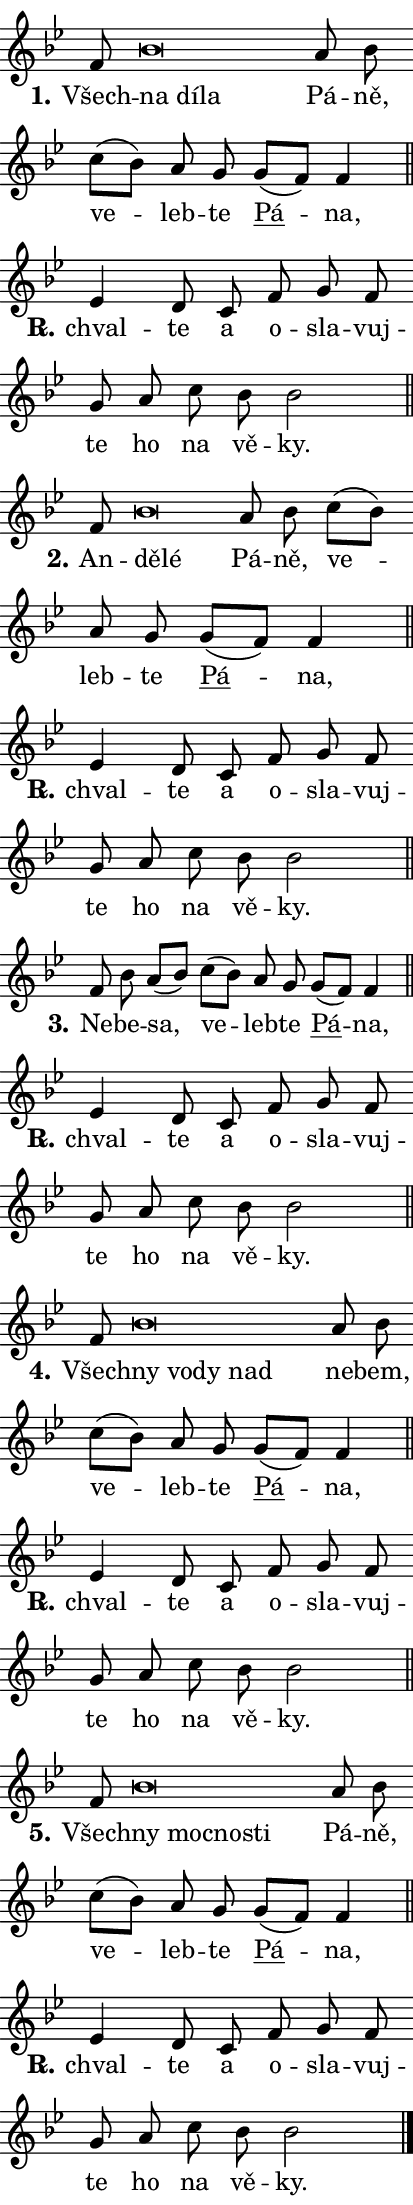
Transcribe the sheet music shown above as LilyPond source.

\version "2.22.1"
\header { tagline = "" }
\paper {
  indent = 0\cm
  top-margin = 0\cm
  right-margin = 0\cm
  bottom-margin = 0\cm
  left-margin = 0\cm
  paper-width = 7\cm
  page-breaking = #ly:one-page-breaking
  system-system-spacing.basic-distance = #11
  score-system-spacing.basic-distance = #11.3
  ragged-last = ##f
}


%% Author: Thomas Morley
%% https://lists.gnu.org/archive/html/lilypond-user/2020-05/msg00002.html
#(define (line-position grob)
"Returns position of @var[grob} in current system:
   @code{'start}, if at first time-step
   @code{'end}, if at last time-step
   @code{'middle} otherwise
"
  (let* ((col (ly:item-get-column grob))
         (ln (ly:grob-object col 'left-neighbor))
         (rn (ly:grob-object col 'right-neighbor))
         (col-to-check-left (if (ly:grob? ln) ln col))
         (col-to-check-right (if (ly:grob? rn) rn col))
         (break-dir-left
           (and
             (ly:grob-property col-to-check-left 'non-musical #f)
             (ly:item-break-dir col-to-check-left)))
         (break-dir-right
           (and
             (ly:grob-property col-to-check-right 'non-musical #f)
             (ly:item-break-dir col-to-check-right))))
        (cond ((eqv? 1 break-dir-left) 'start)
              ((eqv? -1 break-dir-right) 'end)
              (else 'middle))))

#(define (tranparent-at-line-position vctor)
  (lambda (grob)
  "Relying on @code{line-position} select the relevant enry from @var{vctor}.
Used to determine transparency,"
    (case (line-position grob)
      ((end) (not (vector-ref vctor 0)))
      ((middle) (not (vector-ref vctor 1)))
      ((start) (not (vector-ref vctor 2))))))

noteHeadBreakVisibility =
#(define-music-function (break-visibility)(vector?)
"Makes @code{NoteHead}s transparent relying on @var{break-visibility}"
#{
  \override NoteHead.transparent =
    #(tranparent-at-line-position break-visibility)
#})

#(define delete-ledgers-for-transparent-note-heads
  (lambda (grob)
    "Reads whether a @code{NoteHead} is transparent.
If so this @code{NoteHead} is removed from @code{'note-heads} from
@var{grob}, which is supposed to be @code{LedgerLineSpanner}.
As a result ledgers are not printed for this @code{NoteHead}"
    (let* ((nhds-array (ly:grob-object grob 'note-heads))
           (nhds-list
             (if (ly:grob-array? nhds-array)
                 (ly:grob-array->list nhds-array)
                 '()))
           ;; Relies on the transparent-property being done before
           ;; Staff.LedgerLineSpanner.after-line-breaking is executed.
           ;; This is fragile ...
           (to-keep
             (remove
               (lambda (nhd)
                 (ly:grob-property nhd 'transparent #f))
               nhds-list)))
      ;; TODO find a better method to iterate over grob-arrays, similiar
      ;; to filter/remove etc for lists
      ;; For now rebuilt from scratch
      (set! (ly:grob-object grob 'note-heads)  '())
      (for-each
        (lambda (nhd)
          (ly:pointer-group-interface::add-grob grob 'note-heads nhd))
        to-keep))))

hideNotes = {
  \noteHeadBreakVisibility #begin-of-line-visible
}
unHideNotes = {
  \noteHeadBreakVisibility #all-visible
}

% work-around for resetting accidentals
% https://lilypond.org/doc/v2.23/Documentation/notation/displaying-rhythms#unmetered-music
cadenzaMeasure = {
  \cadenzaOff
  \partial 1024 s1024
  \cadenzaOn
}

#(define-markup-command (accent layout props text) (markup?)
  "Underline accented syllable"
  (interpret-markup layout props
    #{\markup \override #'(offset . 4.3) \underline { #text }#}))

responsum = \markup \concat {
  "R" \hspace #-1.05 \path #0.1 #'((moveto 0 0.07) (lineto 0.9 0.8)) \hspace #0.05 "."
}

\layout {
    \context {
        \Staff
        \remove "Time_signature_engraver"
        \override LedgerLineSpanner.after-line-breaking = #delete-ledgers-for-transparent-note-heads
    }
    \context {
        \Voice {
            \override NoteHead.output-attributes = #'((class . "notehead"))
            \override Hairpin.height = #0.55
        }
    }
    \context {
        \Lyrics {
            \override StanzaNumber.output-attributes = #'((class . "stanzanumber"))
            \override LyricSpace.minimum-distance = #0.9
            \override LyricText.font-name = #"TeX Gyre Schola"
            \override LyricText.font-size = 1
            \override StanzaNumber.font-name = #"TeX Gyre Schola Bold"
            \override StanzaNumber.font-size = 1
        }
    }
}

% magnetic-lyrics.ily
%
%   written by
%     Jean Abou Samra <jean@abou-samra.fr>
%     Werner Lemberg <wl@gnu.org>
%
%   adapted by
%     Jiri Hon <jiri.hon@gmail.com>
%
% Version 2022-Apr-15

% https://www.mail-archive.com/lilypond-user@gnu.org/msg149350.html

#(define (Left_hyphen_pointer_engraver context)
   "Collect syllable-hyphen-syllable occurrences in lyrics and store
them in properties.  This engraver only looks to the left.  For
example, if the lyrics input is @code{foo -- bar}, it does the
following.

@itemize @bullet
@item
Set the @code{text} property of the @code{LyricHyphen} grob between
@q{foo} and @q{bar} to @code{foo}.

@item
Set the @code{left-hyphen} property of the @code{LyricText} grob with
text @q{foo} to the @code{LyricHyphen} grob between @q{foo} and
@q{bar}.
@end itemize

Use this auxiliary engraver in combination with the
@code{lyric-@/text::@/apply-@/magnetic-@/offset!} hook."
   (let ((hyphen #f)
         (text #f))
     (make-engraver
      (acknowledgers
       ((lyric-syllable-interface engraver grob source-engraver)
        (set! text grob)))
      (end-acknowledgers
       ((lyric-hyphen-interface engraver grob source-engraver)
        ;(when (not (grob::has-interface grob 'lyric-space-interface))
          (set! hyphen grob)));)
      ((stop-translation-timestep engraver)
       (when (and text hyphen)
         (ly:grob-set-object! text 'left-hyphen hyphen))
       (set! text #f)
       (set! hyphen #f)))))

#(define (lyric-text::apply-magnetic-offset! grob)
   "If the space between two syllables is less than the value in
property @code{LyricText@/.details@/.squash-threshold}, move the right
syllable to the left so that it gets concatenated with the left
syllable.

Use this function as a hook for
@code{LyricText@/.after-@/line-@/breaking} if the
@code{Left_@/hyphen_@/pointer_@/engraver} is active."
   (let ((hyphen (ly:grob-object grob 'left-hyphen #f)))
     (when hyphen
       (let ((left-text (ly:spanner-bound hyphen LEFT)))
         (when (grob::has-interface left-text 'lyric-syllable-interface)
           (let* ((common (ly:grob-common-refpoint grob left-text X))
                  (this-x-ext (ly:grob-extent grob common X))
                  (left-x-ext
                   (begin
                     ;; Trigger magnetism for left-text.
                     (ly:grob-property left-text 'after-line-breaking)
                     (ly:grob-extent left-text common X)))
                  ;; `delta` is the gap width between two syllables.
                  (delta (- (interval-start this-x-ext)
                            (interval-end left-x-ext)))
                  (details (ly:grob-property grob 'details))
                  (threshold (assoc-get 'squash-threshold details 0.2)))
             (when (< delta threshold)
               (let* (;; We have to manipulate the input text so that
                      ;; ligatures crossing syllable boundaries are not
                      ;; disabled.  For languages based on the Latin
                      ;; script this is essentially a beautification.
                      ;; However, for non-Western scripts it can be a
                      ;; necessity.
                      (lt (ly:grob-property left-text 'text))
                      (rt (ly:grob-property grob 'text))
                      (is-space (grob::has-interface hyphen 'lyric-space-interface))
                      (space (if is-space " " ""))
                      (space-markup (grob-interpret-markup grob " "))
                      (space-size (interval-length (ly:stencil-extent space-markup X)))
                      (extra-delta (if is-space space-size 0))
                      ;; Append new syllable.
                      (ltrt-space (if (and (string? lt) (string? rt))
                                (string-append lt space rt)
                                (make-concat-markup (list lt space rt))))
                      ;; Right-align `ltrt` to the right side.
                      (ltrt-space-markup (grob-interpret-markup
                               grob
                               (make-translate-markup
                                (cons (interval-length this-x-ext) 0)
                                (make-right-align-markup ltrt-space)))))
                 (begin
                   ;; Don't print `left-text`.
                   (ly:grob-set-property! left-text 'stencil #f)
                   ;; Set text and stencil (which holds all collected
                   ;; syllables so far) and shift it to the left.
                   (ly:grob-set-property! grob 'text ltrt-space)
                   (ly:grob-set-property! grob 'stencil ltrt-space-markup)
                   (ly:grob-translate-axis! grob (- (- delta extra-delta)) X))))))))))


#(define (lyric-hyphen::displace-bounds-first grob)
   ;; Make very sure this callback isn't triggered too early.
   (let ((left (ly:spanner-bound grob LEFT))
         (right (ly:spanner-bound grob RIGHT)))
     (ly:grob-property left 'after-line-breaking)
     (ly:grob-property right 'after-line-breaking)
     (ly:lyric-hyphen::print grob)))

squashThreshold = #0.4

\layout {
  \context {
    \Lyrics
    \consists #Left_hyphen_pointer_engraver
    \override LyricText.after-line-breaking =
      #lyric-text::apply-magnetic-offset!
    \override LyricHyphen.stencil = #lyric-hyphen::displace-bounds-first
    \override LyricText.details.squash-threshold = \squashThreshold
    \override LyricHyphen.minimum-distance = 0
    \override LyricHyphen.minimum-length = \squashThreshold
  }
}

squash = \override LyricText.details.squash-threshold = 9999
unSquash = \override LyricText.details.squash-threshold = \squashThreshold

left = \override LyricText.self-alignment-X = #LEFT
unLeft = \revert LyricText.self-alignment-X

starOffset = #(lambda (grob) 
                (let ((x_offset (ly:self-alignment-interface::aligned-on-x-parent grob)))
                  (if (= x_offset 0) 0 (+ x_offset 1.2))))

star = #(define-music-function (syllable)(string?)
"Append star separator at the end of a syllable"
#{
  \once \override LyricText.X-offset = #starOffset
  \lyricmode { \markup {
    #syllable
    \override #'((font-name . "TeX Gyre Schola Bold")) \hspace #0.2 \lower #0.65 \larger "*"
  } }
#})

starAccent = #(define-music-function (syllable)(string?)
"Append star separator at the end of a syllable and make accent"
#{
  \once \override LyricText.X-offset = #starOffset
  \lyricmode { \markup {
    \accent #syllable
    \override #'((font-name . "TeX Gyre Schola Bold")) \hspace #0.2 \lower #0.65 \larger "*"
  } }
#})

breath = #(define-music-function (syllable)(string?)
"Append breathing indicator at the end of a syllable"
#{
  \lyricmode { \markup { #syllable "+" } }
#})

optionalBreath = #(define-music-function (syllable)(string?)
"Append optional breathing indicator at the end of a syllable"
#{
  \lyricmode { \markup { #syllable "(+)" } }
#})


\score {
    <<
        \new Voice = "melody" { \cadenzaOn \key bes \major \relative { f'8 bes\breve*1/16 \hideNotes \breve*1/16 \breve*1/16 \bar "" \unHideNotes a8 bes \bar "" c[( bes)] \bar "" a g \bar "" \bar "" g[( f)] f4 \cadenzaMeasure \bar "||" \break } }
        \new Lyrics \lyricsto "melody" { \lyricmode { \set stanza = "1."
Všech -- \left na \squash dí -- la \unLeft \unSquash Pá -- ně, ve -- leb -- te \markup \accent Pá -- na, } }
    >>
    \layout {}
}

\score {
    <<
        \new Voice = "melody" { \cadenzaOn \key bes \major \relative { es'4 d8 c \bar "" f g f \bar "" g a \bar "" c bes bes2 \cadenzaMeasure \bar "||" \break } }
        \new Lyrics \lyricsto "melody" { \lyricmode { \set stanza = \responsum
chval -- te a o -- sla -- vuj -- te ho na vě -- ky. } }
    >>
    \layout {}
}

\score {
    <<
        \new Voice = "melody" { \cadenzaOn \key bes \major \relative { f'8 bes\breve*1/16 \hideNotes \breve*1/16 \bar "" \unHideNotes a8 bes \bar "" c[( bes)] \bar "" a g \bar "" \bar "" g[( f)] f4 \cadenzaMeasure \bar "||" \break } }
        \new Lyrics \lyricsto "melody" { \lyricmode { \set stanza = "2."
An -- \left dě -- \squash lé \unLeft \unSquash Pá -- ně, ve -- leb -- te \markup \accent Pá -- na, } }
    >>
    \layout {}
}

\score {
    <<
        \new Voice = "melody" { \cadenzaOn \key bes \major \relative { es'4 d8 c \bar "" f g f \bar "" g a \bar "" c bes bes2 \cadenzaMeasure \bar "||" \break } }
        \new Lyrics \lyricsto "melody" { \lyricmode { \set stanza = \responsum
chval -- te a o -- sla -- vuj -- te ho na vě -- ky. } }
    >>
    \layout {}
}

\score {
    <<
        \new Voice = "melody" { \cadenzaOn \key bes \major \relative { f'8 bes8 a8[( bes)] \bar "" c[( bes)] \bar "" a g \bar "" \bar "" g[( f)] f4 \cadenzaMeasure \bar "||" \break } }
        \new Lyrics \lyricsto "melody" { \lyricmode { \set stanza = "3."
Ne -- be -- sa, ve -- leb -- te \markup \accent Pá -- na, } }
    >>
    \layout {}
}

\score {
    <<
        \new Voice = "melody" { \cadenzaOn \key bes \major \relative { es'4 d8 c \bar "" f g f \bar "" g a \bar "" c bes bes2 \cadenzaMeasure \bar "||" \break } }
        \new Lyrics \lyricsto "melody" { \lyricmode { \set stanza = \responsum
chval -- te a o -- sla -- vuj -- te ho na vě -- ky. } }
    >>
    \layout {}
}

\score {
    <<
        \new Voice = "melody" { \cadenzaOn \key bes \major \relative { f'8 bes\breve*1/16 \hideNotes \breve*1/16 \bar "" \breve*1/16 \breve*1/16 \bar "" \unHideNotes a8 bes \bar "" c[( bes)] \bar "" a g \bar "" \bar "" g[( f)] f4 \cadenzaMeasure \bar "||" \break } }
        \new Lyrics \lyricsto "melody" { \lyricmode { \set stanza = "4."
Všech -- \left ny \squash vo -- dy nad \unLeft \unSquash ne -- bem, ve -- leb -- te \markup \accent Pá -- na, } }
    >>
    \layout {}
}

\score {
    <<
        \new Voice = "melody" { \cadenzaOn \key bes \major \relative { es'4 d8 c \bar "" f g f \bar "" g a \bar "" c bes bes2 \cadenzaMeasure \bar "||" \break } }
        \new Lyrics \lyricsto "melody" { \lyricmode { \set stanza = \responsum
chval -- te a o -- sla -- vuj -- te ho na vě -- ky. } }
    >>
    \layout {}
}

\score {
    <<
        \new Voice = "melody" { \cadenzaOn \key bes \major \relative { f'8 bes\breve*1/16 \hideNotes \breve*1/16 \bar "" \breve*1/16 \breve*1/16 \bar "" \unHideNotes a8 bes \bar "" c[( bes)] \bar "" a g \bar "" \bar "" g[( f)] f4 \cadenzaMeasure \bar "||" \break } }
        \new Lyrics \lyricsto "melody" { \lyricmode { \set stanza = "5."
Všech -- \left ny \squash moc -- no -- sti \unLeft \unSquash Pá -- ně, ve -- leb -- te \markup \accent Pá -- na, } }
    >>
    \layout {}
}

\score {
    <<
        \new Voice = "melody" { \cadenzaOn \key bes \major \relative { es'4 d8 c \bar "" f g f \bar "" g a \bar "" c bes bes2 \cadenzaMeasure \bar "||" \break } \bar "|." }
        \new Lyrics \lyricsto "melody" { \lyricmode { \set stanza = \responsum
chval -- te a o -- sla -- vuj -- te ho na vě -- ky. } }
    >>
    \layout {}
}
